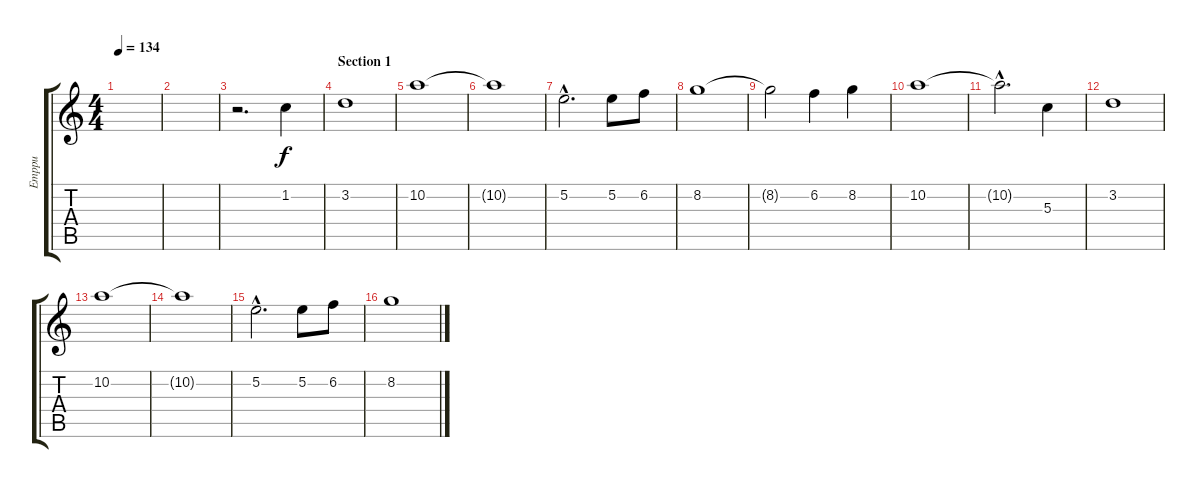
\track ("Emppu" "Emppu") {instrument overdrivenguitar}
\staff {score tabs}
\tuning (E4 B3 G3 D3 A2 E2) {hide}
\ts (4 4)
\tempo 134
\clef g2
\ks c
|
|
r.2{d} 1.2.4 |
\section ("" "Section 1")
3.2.1 |
10.2.1 |
10.2{t}.1 |
5.2{hac}.2{d} 5.2.8 6.2.8 |
8.2.1 |
8.2{t}.2 6.2.4 8.2.4 |
10.2.1 |
10.2{hac t}.2{d} 5.3.4 |
3.2.1 |
10.2.1 |
10.2{t}.1 |
5.2{hac}.2{d} 5.2.8 6.2.8 |
8.2.1
